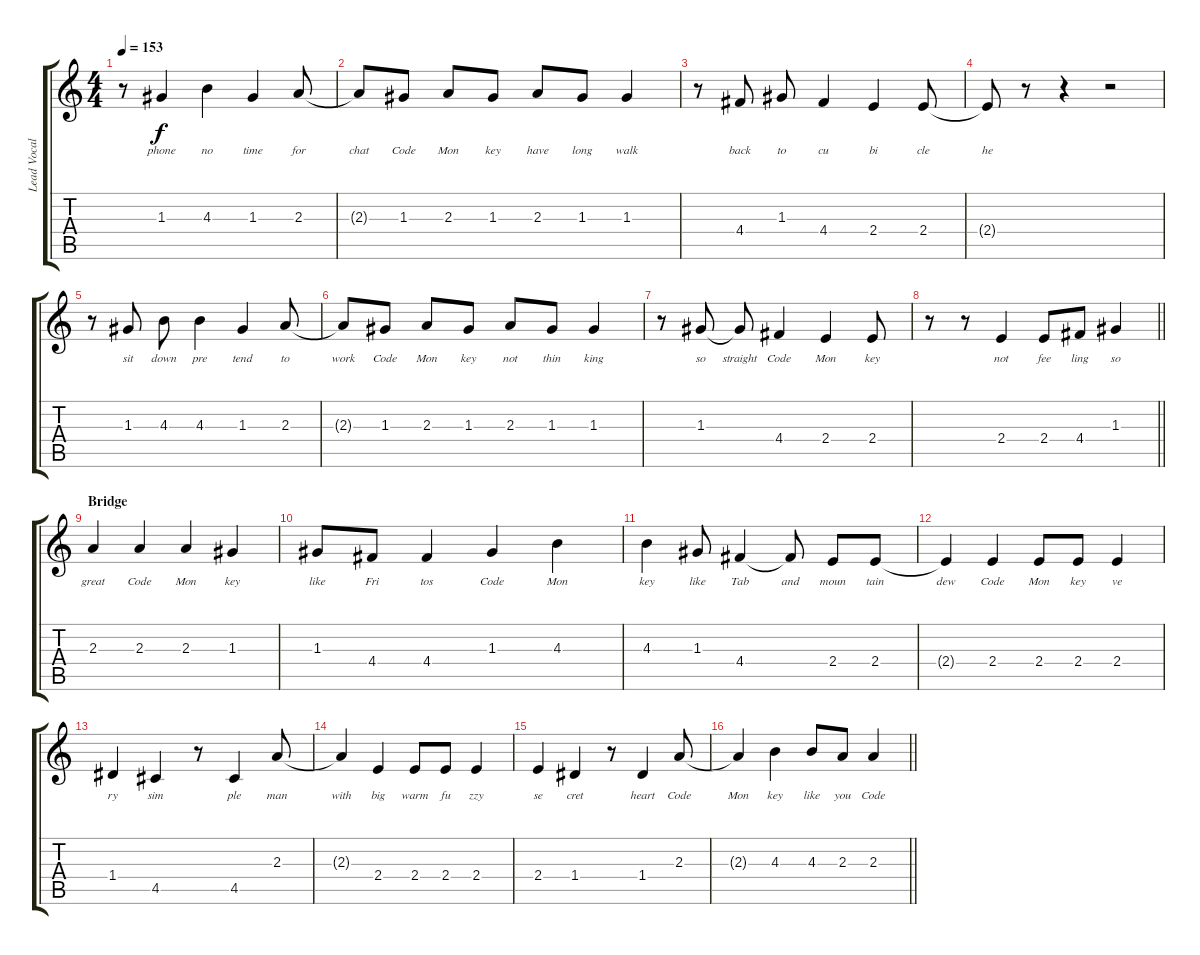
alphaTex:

\track ("Lead Vocals" "Lead Vocal") {instrument acousticguitarnylon}
\staff {score tabs}
\tuning (E4 B3 G3 D3 A2 E2) {hide}
\ts (4 4)
\tempo 153
\clef g2
\ks c
r.8{dy f} 1.3.4{lyrics (0 "phone") lyrics (1 "") lyrics (2 "") lyrics (3 "") lyrics (4 "")} 4.3.4{lyrics (0 "no") lyrics (1 "") lyrics (2 "") lyrics (3 "") lyrics (4 "")} 1.3.4{lyrics (0 "time") lyrics (1 "") lyrics (2 "") lyrics (3 "") lyrics (4 "")} 2.3.8{lyrics (0 "for") lyrics (1 "") lyrics (2 "") lyrics (3 "") lyrics (4 "")} |
2.3{t}.8{lyrics (0 "chat") lyrics (1 "") lyrics (2 "") lyrics (3 "") lyrics (4 "")} 1.3.8{lyrics (0 "Code") lyrics (1 "") lyrics (2 "") lyrics (3 "") lyrics (4 "")} 2.3.8{lyrics (0 "Mon") lyrics (1 "") lyrics (2 "") lyrics (3 "") lyrics (4 "")} 1.3.8{lyrics (0 "key") lyrics (1 "") lyrics (2 "") lyrics (3 "") lyrics (4 "")} 2.3.8{lyrics (0 "have") lyrics (1 "") lyrics (2 "") lyrics (3 "") lyrics (4 "")} 1.3.8{lyrics (0 "long") lyrics (1 "") lyrics (2 "") lyrics (3 "") lyrics (4 "")} 1.3.4{lyrics (0 "walk") lyrics (1 "") lyrics (2 "") lyrics (3 "") lyrics (4 "")} |
r.8 4.4.8{lyrics (0 "back") lyrics (1 "") lyrics (2 "") lyrics (3 "") lyrics (4 "")} 1.3.8{lyrics (0 "to") lyrics (1 "") lyrics (2 "") lyrics (3 "") lyrics (4 "")} 4.4.4{lyrics (0 "cu") lyrics (1 "") lyrics (2 "") lyrics (3 "") lyrics (4 "")} 2.4.4{lyrics (0 "bi") lyrics (1 "") lyrics (2 "") lyrics (3 "") lyrics (4 "")} 2.4.8{lyrics (0 "cle") lyrics (1 "") lyrics (2 "") lyrics (3 "") lyrics (4 "")} |
2.4{t}.8{lyrics (0 "he") lyrics (1 "") lyrics (2 "") lyrics (3 "") lyrics (4 "")} r.8 r.4 r.2 |
r.8 1.3.8{lyrics (0 "sit") lyrics (1 "") lyrics (2 "") lyrics (3 "") lyrics (4 "")} 4.3.8{lyrics (0 "down") lyrics (1 "") lyrics (2 "") lyrics (3 "") lyrics (4 "")} 4.3.4{lyrics (0 "pre") lyrics (1 "") lyrics (2 "") lyrics (3 "") lyrics (4 "")} 1.3.4{lyrics (0 "tend") lyrics (1 "") lyrics (2 "") lyrics (3 "") lyrics (4 "")} 2.3.8{lyrics (0 "to") lyrics (1 "") lyrics (2 "") lyrics (3 "") lyrics (4 "")} |
2.3{t}.8{lyrics (0 "work") lyrics (1 "") lyrics (2 "") lyrics (3 "") lyrics (4 "")} 1.3.8{lyrics (0 "Code") lyrics (1 "") lyrics (2 "") lyrics (3 "") lyrics (4 "")} 2.3.8{lyrics (0 "Mon") lyrics (1 "") lyrics (2 "") lyrics (3 "") lyrics (4 "")} 1.3.8{lyrics (0 "key") lyrics (1 "") lyrics (2 "") lyrics (3 "") lyrics (4 "")} 2.3.8{lyrics (0 "not") lyrics (1 "") lyrics (2 "") lyrics (3 "") lyrics (4 "")} 1.3.8{lyrics (0 "thin") lyrics (1 "") lyrics (2 "") lyrics (3 "") lyrics (4 "")} 1.3.4{lyrics (0 "king") lyrics (1 "") lyrics (2 "") lyrics (3 "") lyrics (4 "")} |
r.8 1.3.8{lyrics (0 "so") lyrics (1 "") lyrics (2 "") lyrics (3 "") lyrics (4 "")} 1.3{t}.8{lyrics (0 "straight") lyrics (1 "") lyrics (2 "") lyrics (3 "") lyrics (4 "")} 4.4.4{lyrics (0 "Code") lyrics (1 "") lyrics (2 "") lyrics (3 "") lyrics (4 "")} 2.4.4{lyrics (0 "Mon") lyrics (1 "") lyrics (2 "") lyrics (3 "") lyrics (4 "")} 2.4.8{lyrics (0 "key") lyrics (1 "") lyrics (2 "") lyrics (3 "") lyrics (4 "")} |
\barLineRight lightlight
r.8 r.8 2.4.4{lyrics (0 "not") lyrics (1 "") lyrics (2 "") lyrics (3 "") lyrics (4 "")} 2.4.8{lyrics (0 "fee") lyrics (1 "") lyrics (2 "") lyrics (3 "") lyrics (4 "")} 4.4.8{lyrics (0 "ling") lyrics (1 "") lyrics (2 "") lyrics (3 "") lyrics (4 "")} 1.3.4{lyrics (0 "so") lyrics (1 "") lyrics (2 "") lyrics (3 "") lyrics (4 "")} |
\section ("" "Bridge")
2.3.4{lyrics (0 "great") lyrics (1 "") lyrics (2 "") lyrics (3 "") lyrics (4 "")} 2.3.4{lyrics (0 "Code") lyrics (1 "") lyrics (2 "") lyrics (3 "") lyrics (4 "")} 2.3.4{lyrics (0 "Mon") lyrics (1 "") lyrics (2 "") lyrics (3 "") lyrics (4 "")} 1.3.4{lyrics (0 "key") lyrics (1 "") lyrics (2 "") lyrics (3 "") lyrics (4 "")} |
1.3.8{lyrics (0 "like") lyrics (1 "") lyrics (2 "") lyrics (3 "") lyrics (4 "")} 4.4.8{lyrics (0 "Fri") lyrics (1 "") lyrics (2 "") lyrics (3 "") lyrics (4 "")} 4.4.4{lyrics (0 "tos") lyrics (1 "") lyrics (2 "") lyrics (3 "") lyrics (4 "")} 1.3.4{lyrics (0 "Code") lyrics (1 "") lyrics (2 "") lyrics (3 "") lyrics (4 "")} 4.3.4{lyrics (0 "Mon") lyrics (1 "") lyrics (2 "") lyrics (3 "") lyrics (4 "")} |
4.3.4{lyrics (0 "key") lyrics (1 "") lyrics (2 "") lyrics (3 "") lyrics (4 "")} 1.3.8{lyrics (0 "like") lyrics (1 "") lyrics (2 "") lyrics (3 "") lyrics (4 "")} 4.4.4{lyrics (0 "Tab") lyrics (1 "") lyrics (2 "") lyrics (3 "") lyrics (4 "")} 4.4{t}.8{lyrics (0 "and") lyrics (1 "") lyrics (2 "") lyrics (3 "") lyrics (4 "")} 2.4.8{lyrics (0 "moun") lyrics (1 "") lyrics (2 "") lyrics (3 "") lyrics (4 "")} 2.4.8{lyrics (0 "tain") lyrics (1 "") lyrics (2 "") lyrics (3 "") lyrics (4 "")} |
2.4{t}.4{lyrics (0 "dew") lyrics (1 "") lyrics (2 "") lyrics (3 "") lyrics (4 "")} 2.4.4{lyrics (0 "Code") lyrics (1 "") lyrics (2 "") lyrics (3 "") lyrics (4 "")} 2.4.8{lyrics (0 "Mon") lyrics (1 "") lyrics (2 "") lyrics (3 "") lyrics (4 "")} 2.4.8{lyrics (0 "key") lyrics (1 "") lyrics (2 "") lyrics (3 "") lyrics (4 "")} 2.4.4{lyrics (0 "ve") lyrics (1 "") lyrics (2 "") lyrics (3 "") lyrics (4 "")} |
1.4.4{lyrics (0 "ry") lyrics (1 "") lyrics (2 "") lyrics (3 "") lyrics (4 "")} 4.5.4{lyrics (0 "sim") lyrics (1 "") lyrics (2 "") lyrics (3 "") lyrics (4 "")} r.8 4.5.4{lyrics (0 "ple") lyrics (1 "") lyrics (2 "") lyrics (3 "") lyrics (4 "")} 2.3.8{lyrics (0 "man") lyrics (1 "") lyrics (2 "") lyrics (3 "") lyrics (4 "")} |
2.3{t}.4{lyrics (0 "with") lyrics (1 "") lyrics (2 "") lyrics (3 "") lyrics (4 "")} 2.4.4{lyrics (0 "big") lyrics (1 "") lyrics (2 "") lyrics (3 "") lyrics (4 "")} 2.4.8{lyrics (0 "warm") lyrics (1 "") lyrics (2 "") lyrics (3 "") lyrics (4 "")} 2.4.8{lyrics (0 "fu") lyrics (1 "") lyrics (2 "") lyrics (3 "") lyrics (4 "")} 2.4.4{lyrics (0 "zzy") lyrics (1 "") lyrics (2 "") lyrics (3 "") lyrics (4 "")} |
2.4.4{lyrics (0 "se") lyrics (1 "") lyrics (2 "") lyrics (3 "") lyrics (4 "")} 1.4.4{lyrics (0 "cret") lyrics (1 "") lyrics (2 "") lyrics (3 "") lyrics (4 "")} r.8 1.4.4{lyrics (0 "heart") lyrics (1 "") lyrics (2 "") lyrics (3 "") lyrics (4 "")} 2.3.8{lyrics (0 "Code") lyrics (1 "") lyrics (2 "") lyrics (3 "") lyrics (4 "")} |
\barLineRight lightlight
2.3{t}.4{lyrics (0 "Mon") lyrics (1 "") lyrics (2 "") lyrics (3 "") lyrics (4 "")} 4.3.4{lyrics (0 "key") lyrics (1 "") lyrics (2 "") lyrics (3 "") lyrics (4 "")} 4.3.8{lyrics (0 "like") lyrics (1 "") lyrics (2 "") lyrics (3 "") lyrics (4 "")} 2.3.8{lyrics (0 "you") lyrics (1 "") lyrics (2 "") lyrics (3 "") lyrics (4 "")} 2.3.4{lyrics (0 "Code") lyrics (1 "") lyrics (2 "") lyrics (3 "") lyrics (4 "")}
